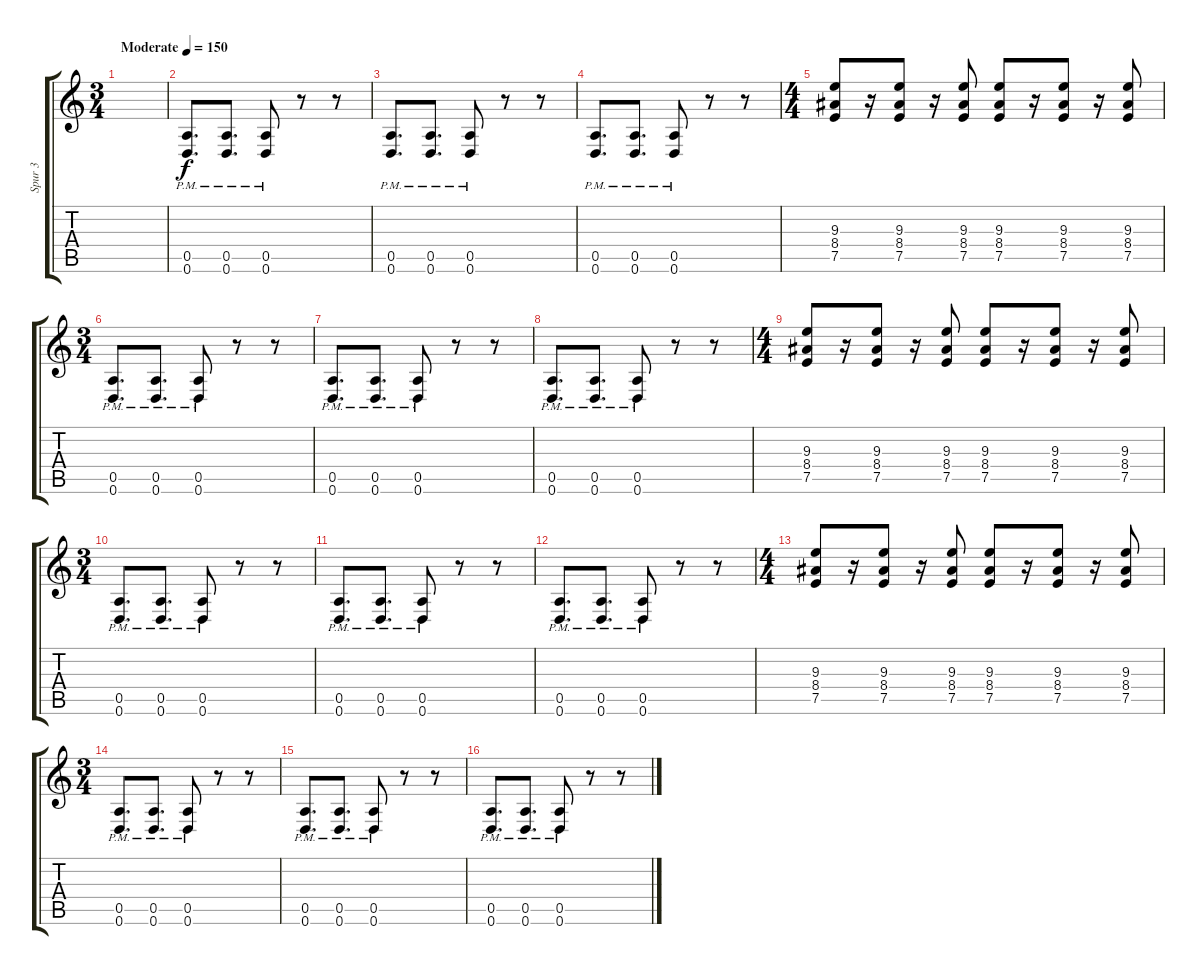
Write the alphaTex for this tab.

\track ("Spur 3" "Spur 3") {instrument distortionguitar}
\staff {score tabs}
\tuning (E4 B3 G3 D3 A2 D2) {hide}
\ts (3 4)
\tempo (150 "Moderate")
\clef g2
\ks c
|
(0.5{pm} 0.6{pm}).8{d} (0.5{pm} 0.6{pm}).8{d} (0.5{pm} 0.6{pm}).8 r.8 r.8 |
(0.5{pm} 0.6{pm}).8{d} (0.5{pm} 0.6{pm}).8{d} (0.5{pm} 0.6{pm}).8 r.8 r.8 |
(0.5{pm} 0.6{pm}).8{d} (0.5{pm} 0.6{pm}).8{d} (0.5{pm} 0.6{pm}).8 r.8 r.8 |
\ts (4 4)
(9.3 8.4 7.5).8 r.16 (9.3 8.4 7.5).8 r.16 (9.3 8.4 7.5).8 (9.3 8.4 7.5).8 r.16 (9.3 8.4 7.5).8 r.16 (9.3 8.4 7.5).8 |
\ts (3 4)
(0.5{pm} 0.6{pm}).8{d} (0.5{pm} 0.6{pm}).8{d} (0.5{pm} 0.6{pm}).8 r.8 r.8 |
(0.5{pm} 0.6{pm}).8{d} (0.5{pm} 0.6{pm}).8{d} (0.5{pm} 0.6{pm}).8 r.8 r.8 |
(0.5{pm} 0.6{pm}).8{d} (0.5{pm} 0.6{pm}).8{d} (0.5{pm} 0.6{pm}).8 r.8 r.8 |
\ts (4 4)
(9.3 8.4 7.5).8 r.16 (9.3 8.4 7.5).8 r.16 (9.3 8.4 7.5).8 (9.3 8.4 7.5).8 r.16 (9.3 8.4 7.5).8 r.16 (9.3 8.4 7.5).8 |
\ts (3 4)
(0.5{pm} 0.6{pm}).8{d} (0.5{pm} 0.6{pm}).8{d} (0.5{pm} 0.6{pm}).8 r.8 r.8 |
(0.5{pm} 0.6{pm}).8{d} (0.5{pm} 0.6{pm}).8{d} (0.5{pm} 0.6{pm}).8 r.8 r.8 |
(0.5{pm} 0.6{pm}).8{d} (0.5{pm} 0.6{pm}).8{d} (0.5{pm} 0.6{pm}).8 r.8 r.8 |
\ts (4 4)
(9.3 8.4 7.5).8 r.16 (9.3 8.4 7.5).8 r.16 (9.3 8.4 7.5).8 (9.3 8.4 7.5).8 r.16 (9.3 8.4 7.5).8 r.16 (9.3 8.4 7.5).8 |
\ts (3 4)
(0.5{pm} 0.6{pm}).8{d} (0.5{pm} 0.6{pm}).8{d} (0.5{pm} 0.6{pm}).8 r.8 r.8 |
(0.5{pm} 0.6{pm}).8{d} (0.5{pm} 0.6{pm}).8{d} (0.5{pm} 0.6{pm}).8 r.8 r.8 |
(0.5{pm} 0.6{pm}).8{d} (0.5{pm} 0.6{pm}).8{d} (0.5{pm} 0.6{pm}).8 r.8 r.8
